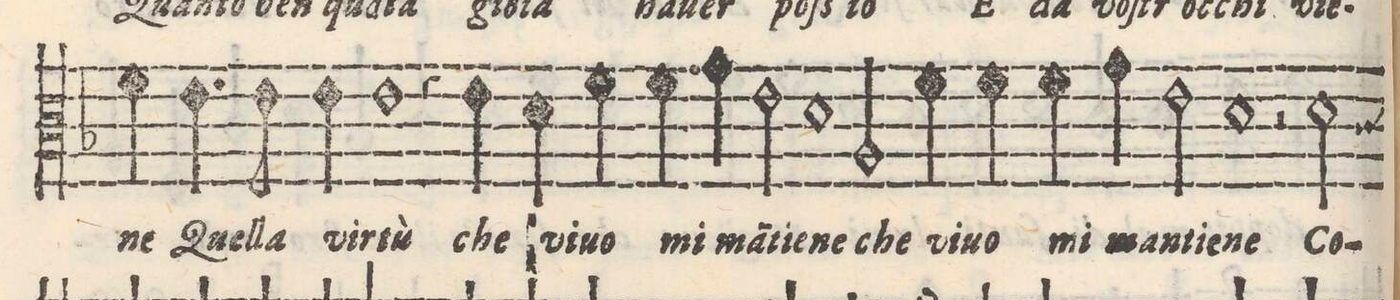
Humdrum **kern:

**kern	**text
*I"TENORE 	*
*clefC3	*
*k[b-]	*
*met(C)	*
*M2/1	*
4f\	-ne
4.eny\	Quel-
8e\	-la
4e\	vir-
1e	-tù
=9-	=9-
4r	.
4e\	che
4d\	vi-
4f\	-uo
4f\	mi
4g\	mã(n)-
2e\	-tie-
=10-	=10-
1d	-ne
2A/	che
4f\	vi-
4f\	-uo
=11-	=11-
4f\	mi
4g\	man-
2e\	-tie-
1d	-ne
=12-	=12-
2r	.
2d\	Co-
*-	*-
